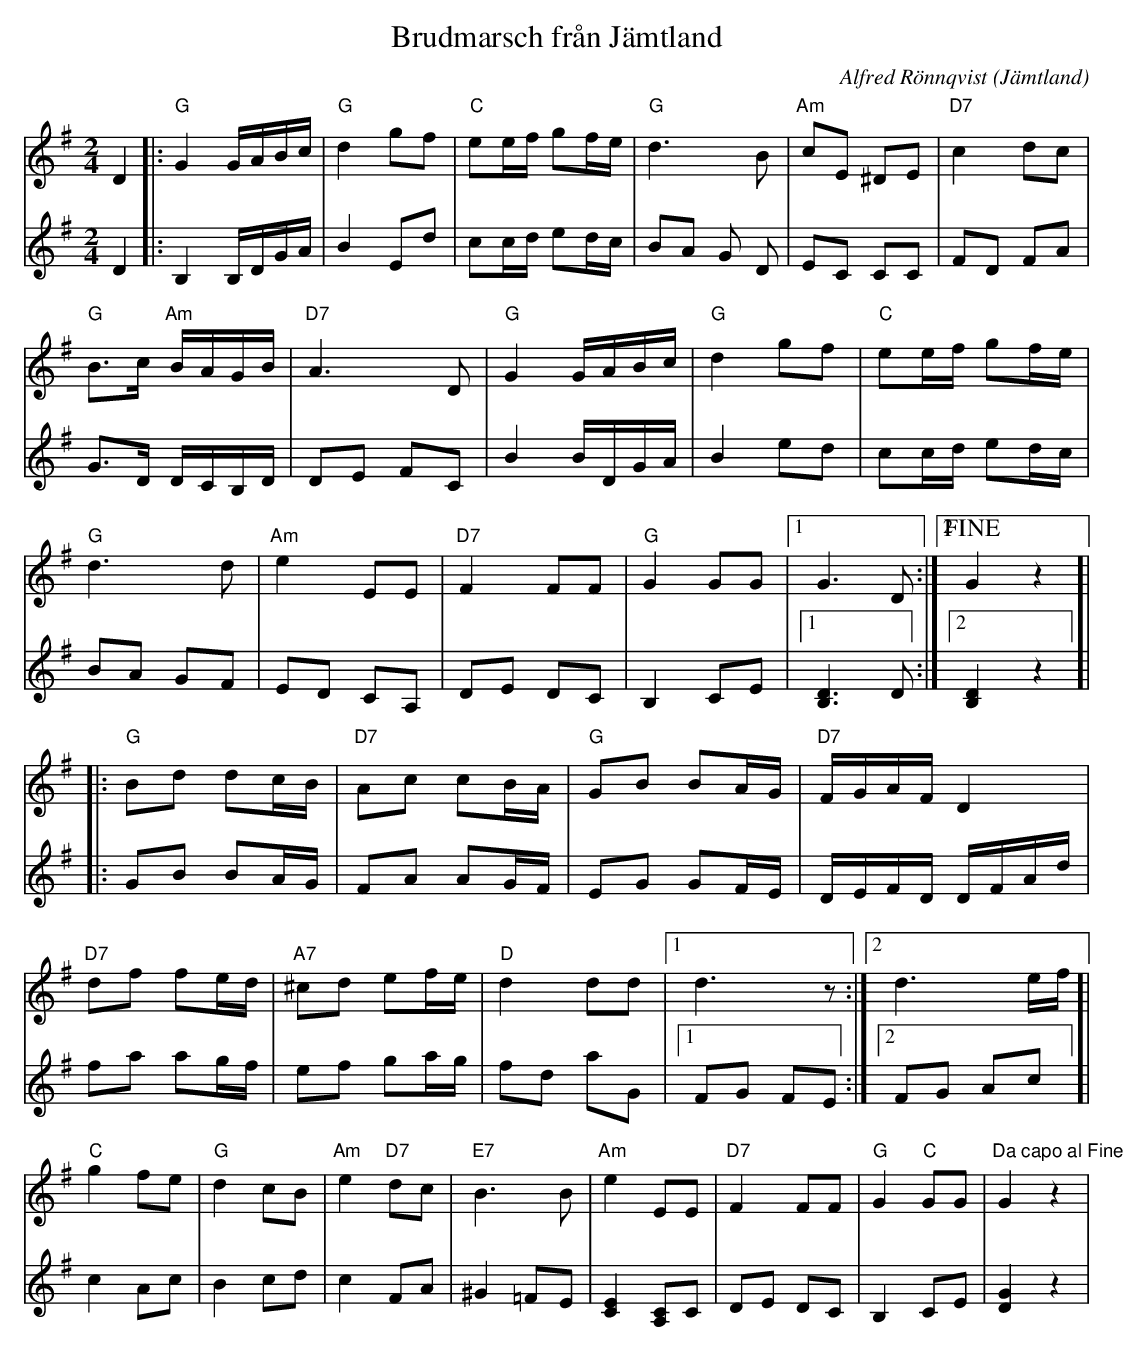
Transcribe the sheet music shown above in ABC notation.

X:1
T:Brudmarsch från Jämtland
C:Alfred Rönnqvist
O:Jämtland
M:2/4
L:1/16
K:G
V:1
D4 |: "G"G4 GABc | "G"d4 g2f2 | "C"e2ef g2fe | "G"d6 B2 | "Am"c2E2 ^D2E2 | "D7"c4 d2c2 |
"G"B3c "Am"BAGB | "D7"A6 D2 | "G"G4 GABc | "G"d4 g2f2 | "C"e2ef g2fe |
"G"d6 d2 | "Am"e4 E2E2 | "D7"F4 F2F2 | "G"G4 G2G2 |[1 G6 D2 :|[2 !fine!G4 z4]|
|: "G"B2d2 d2cB | "D7"A2c2 c2BA | "G"G2B2 B2AG | "D7"FGAF D4 |
"D7"d2f2 f2ed | "A7"^c2d2 e2fe | "D"d4 d2d2 |[1 d6 z2 :|[2 d6 ef ]|
"C"g4 f2e2 | "G"d4 c2B2 | "Am"e4 "D7"d2c2 | "E7"B6 B2 | "Am"e4 E2E2 | "D7"F4 F2F2 | "G"G4 "C"G2G2 | "Da capo al Fine" G4 z4 |
V:2
D4 |: B,4 B,DGA | B4 E2d2 | c2cd e2dc | B2A2 G2 D2 | E2C2 C2C2 | F2D2 F2A2 |
G3D DCB,D | D2E2 F2C2 | B4 BDGA | B4 e2d2 | c2cd e2dc |
B2A2 G2F2 | E2D2 C2A,2 | D2E2 D2C2 | B,4 C2E2 |[1 [DB,]6 D2 :|[2 [DB,]4 z4 ]|
|: G2B2 B2AG | F2A2 A2GF | E2G2 G2FE | DEFD DFAd |
f2a2 a2gf | e2f2 g2ag | f2d2 a2G2 |[1 F2G2 F2E2 :|[2 F2G2 A2c2 ]|
c4 A2c2 | B4c2d2 | c4 F2A2 | ^G4 =F2E2 | [EC]4 [CA,]2C2 | D2E2 D2C2 | B,4 C2E2 | [GD]4 z4 |
